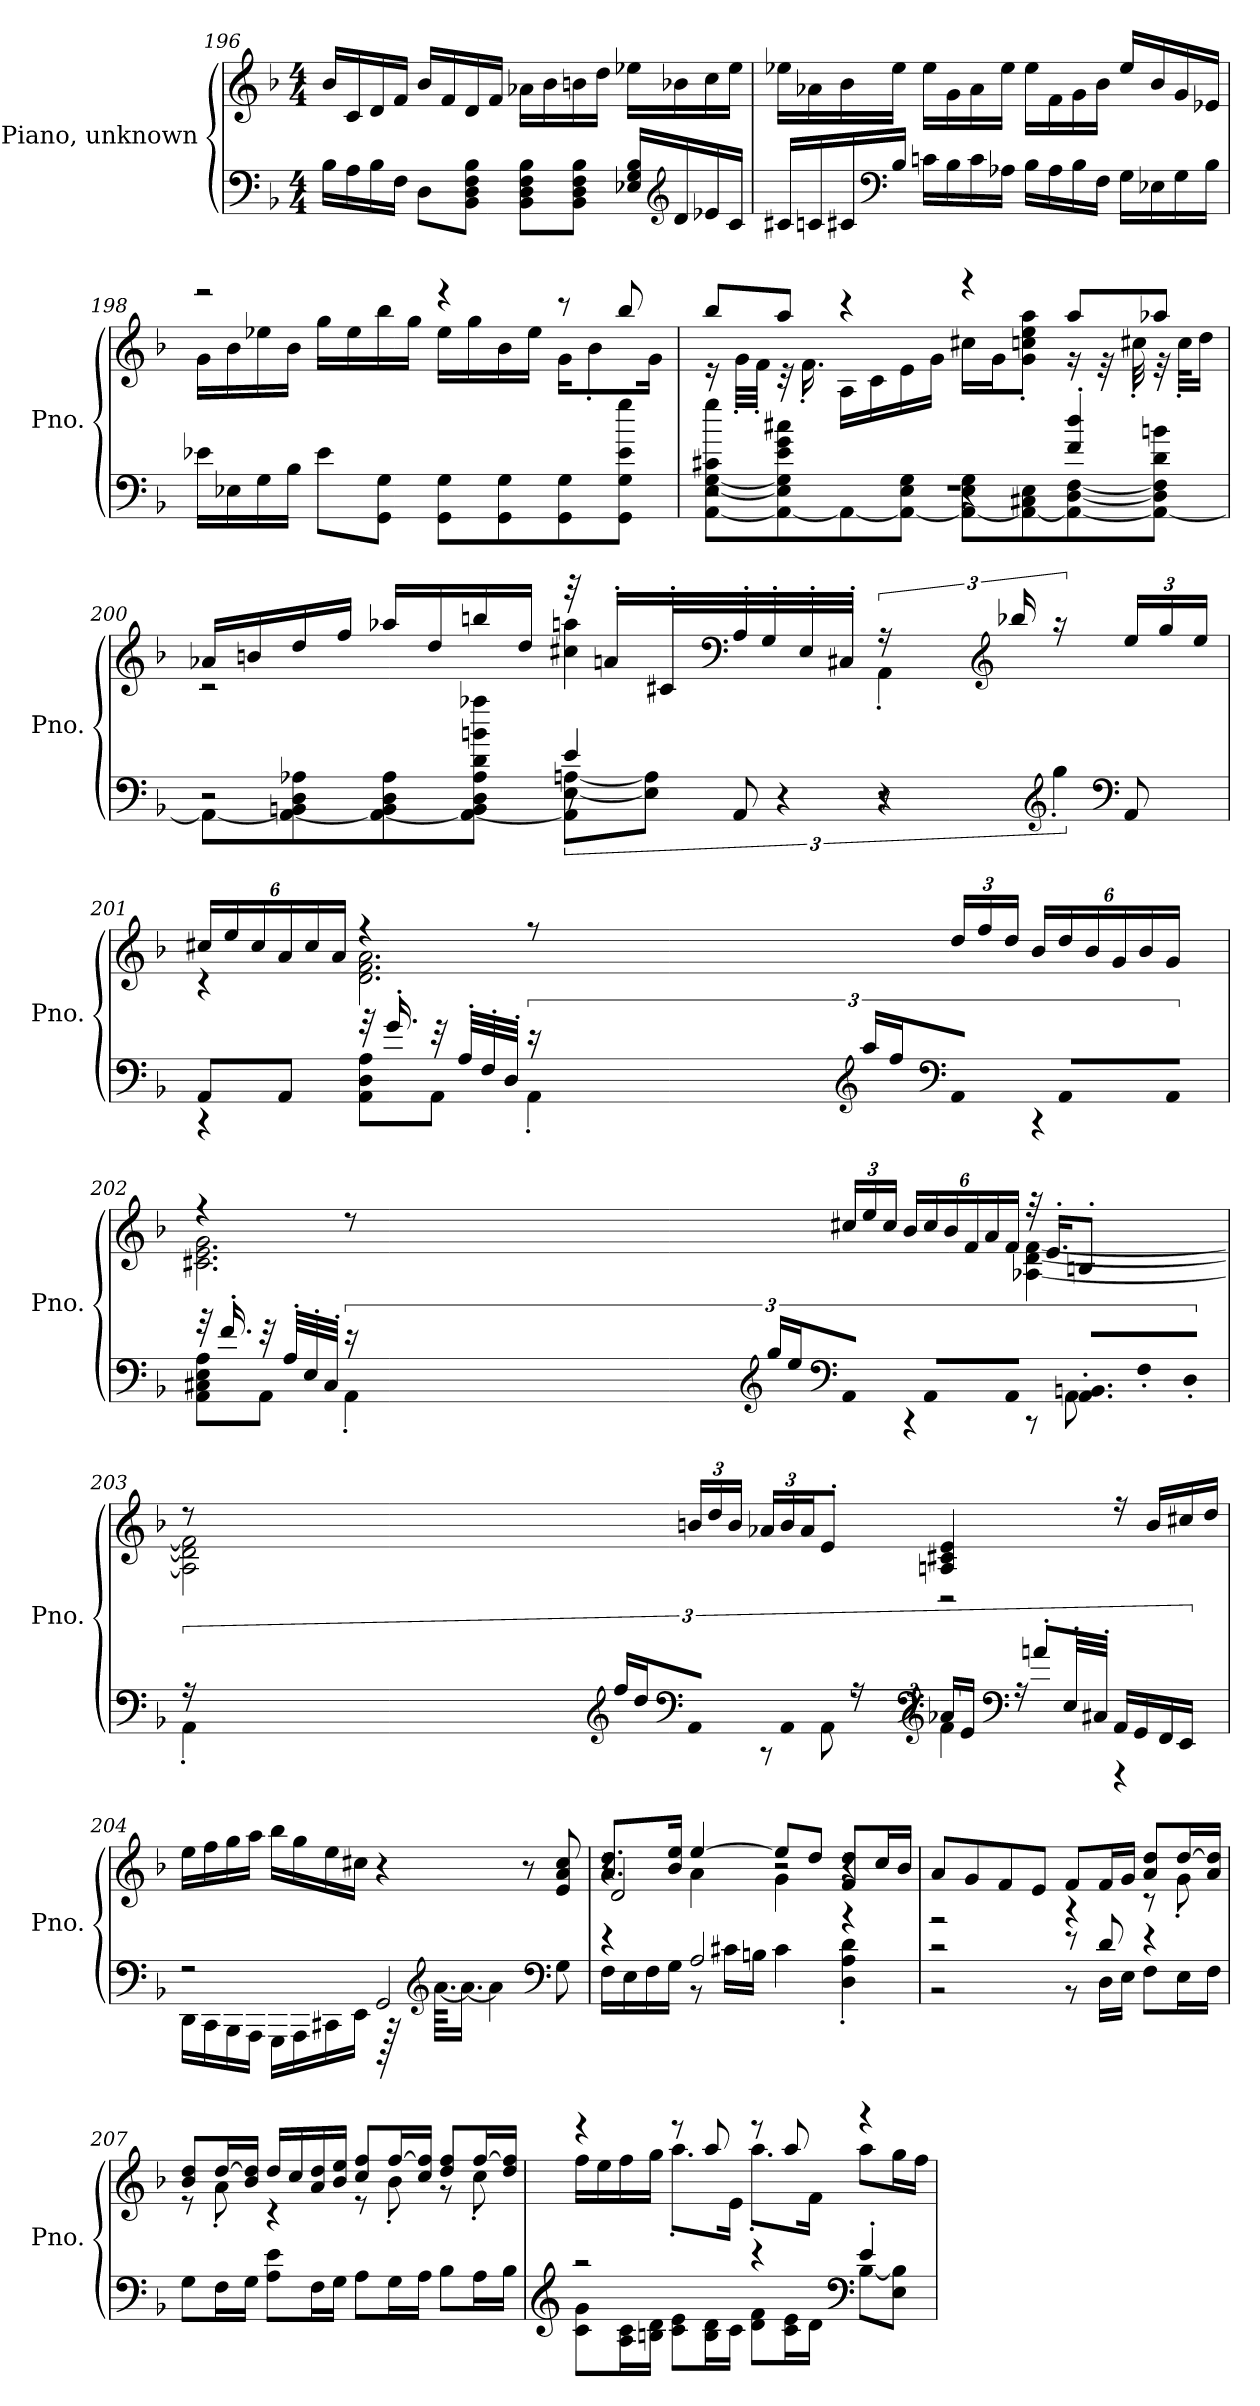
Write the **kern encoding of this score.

**kern	**kern
*part1	*part1
*staff2	*staff1
*I"Piano, unknown	*
*I'Pno.	*
!!LO:LB:g=z
*clefF4	*clefG2
*k[b-]	*k[b-]
*M4/4	*M4/4
=196	=196
16B-\LL	16b-/LL
16A\	16c/
16B-\	16d/
16F\JJ	16f/JJ
8D\L	16b-/LL
.	16f/
8BB-\ 8D\ 8F\ 8B-\J	16d/
.	16f/JJ
8BB-\ 8D\ 8F\ 8B-\L	16a-X\LL
.	16b-\
8BB-\ 8D\ 8F\ 8B-\J	16bn\
.	16dd\JJ
16E-X/ 16G/ 16B-/LL	16ee-X\LL
*clefG2	*
16d/	16b-X\
16e-X/	16cc\
16c/JJ	16ee-\JJ
=197	=197
16c#X/LL	16ee-X\LL
16cn/	16a-X\
16c#X/	16b-\
*clefF4	*
16B-/JJ	16ee-\JJ
16cn\LL	16ee-\LL
16B-\	16g\
16c\	16a-\
16A-X\JJ	16ee-\JJ
16B-\LL	16ee-\LL
16A-\	16f\
16B-\	16g\
16F\JJ	16b-\JJ
16G\LL	16ee-/LL
16E-X\	16b-/
16G\	16g/
16B-\JJ	16e-X/JJ
!!LO:LB:g=z
=198	=198
*	*^
16e-X\LL	2r	16g\LL
16E-X\	.	16b-\
16G\	.	16ee-X\
16B-\JJ	.	16b-\JJ
8e-\L	.	16gg\LL
.	.	16ee-\
8GG\ 8G\J	.	16bb-\
.	.	16gg\JJ
8GG\ 8G\L	4r	16ee-\LL
.	.	16gg\
8GG\ 8G\	.	16b-\
.	.	16ee-\JJ
8GG\ 8G\	8r	16g\KL
.	.	8b-'\
8GG\ 8G\ 8e-\ 8gg\J	8bb-/	.
.	.	16g\Jk
=199	=199	=199
*^	*	*
*	*^	*	*
1r	[8AA\ [8E\ [8G\ 8c#X\ 8gg\L	2r	8bb-/L	16r
.	.	.	.	32g'\LLL
.	.	.	.	32f'\JJJ
.	8AA\_ 8E\] 8G\] 8e\ 8g\ 8cc#X\	.	8aa/J	32r
.	.	.	.	16.f'\
.	8AA\_	.	4r	16A\LL
.	.	.	.	16c\
.	8AA\_ 8E\ 8G\J	.	.	16e\
.	.	.	.	16g\JJ
.	8AA\_ 8E\ 8G\L	4r	4r	16cc#X\LL
.	.	.	.	16g\J
.	8AA\_ 8C#X\ 8E\	.	.	8g\' 8ccn\' 8ee\' 8aa\'J
.	8AA\_ [8D\ [8F\	4f/' 4dd/'	8aa/L	16r
.	.	.	.	32r
.	.	.	.	32cc#X'\
.	8AA\_ 8D\] 8F\] 8d\ 8bn\J	.	8aa-X/J	32r
.	.	.	.	32cc#'\KLL
.	.	.	.	16dd\JJ
!!LO:PB:g=z	!!
=200	=200	=200	=200	=200
2r	8AA\L_	2r	16a-X/LL	2r
.	.	.	16bn/	.
.	8AA\_ 8BBn\ 8D\ 8A-X\	.	16dd/	.
.	.	.	16ff/JJ	.
.	8AA\_ 8BB\ 8D\ 8A-\	.	16aa-X/LL	.
.	.	.	16dd/	.
.	8AA\_ 8BB\ 8D\ 8A-\ 8d\ 8bn\ 8aa-X\J	.	16bbn/	.
.	.	.	16dd/JJ	.
4e/	12AA\] [12E\ [12An\L	8r	32r	4cc#X\ 4aan\
.	.	.	16an'/LL	.
.	12E\] 12A\]J	.	.	.
.	.	.	32c#X'/L	.
*	*	*	*clefF4	*
.	.	8AA/	32A'/	.
.	.	.	32G'/	.
.	6r	.	.	.
.	.	.	32E'/	.
.	.	.	32C#X'/JJJ	.
4r	.	8r	24r	4AA'\
*	*	*	*clefG2	*
.	.	.	24bb-X/	.
*clefG2	*	*	*	*
.	6gg'\	.	24r	.
*clefF4	*	*	*	*
*	*	*	*Xbrackettup	*
.	.	8AA/	24ee/LL	.
.	.	.	24gg/	.
.	.	.	24ee/JJ	.
*	*v	*v	*	*
!!LO:LB:g=z	!!
=201	=201	=201	=201
8AA/L	4r	24cc#X/LL	4r
.	.	24ee/	.
.	.	24cc#/	.
8AA/J	.	24a/	.
.	.	24cc#/	.
.	.	24a/JJ	.
32r	8AA\ 8D\ 8A\L	4r	2.d\ 2.f\ 2.a\
16.g'/	.	.	.
32r	8AA\J	.	.
32A'/LLL	.	.	.
32F'/	.	.	.
32D'/JJJ	.	.	.
24r	4AA'\	8r	.
*clefG2	*	*	*
24aa/LL	.	.	.
24ff/J	.	.	.
*clefF4	*	*	*
8AA/J	.	24dd/LL	.
.	.	24ff/	.
.	.	24dd/JJ	.
8AA/L	4r	24b-/LL	.
.	.	24dd/	.
.	.	24b-/	.
8AA/J	.	24g/	.
.	.	24b-/	.
.	.	24g/JJ	.
!!LO:LB:g=z	!!
=202	=202	=202	=202
32r	8AA\ 8C#X\ 8E\ 8A\L	4r	2.c#X\ 2.e\ 2.g\
16.f'/	.	.	.
32r	8AA\J	.	.
32A'/LLL	.	.	.
32E'/	.	.	.
32C#'/JJJ	.	.	.
24r	4AA'\	8r	.
*clefG2	*	*	*
24gg/LL	.	.	.
24ee/J	.	.	.
*clefF4	*	*	*
8AA/J	.	24cc#X/LL	.
.	.	24ee/	.
.	.	24cc#/JJ	.
8AA/L	4r	24b-/LL	.
.	.	24cc#/	.
.	.	24b-/	.
8AA/J	.	24f/	.
.	.	24a/	.
.	.	24f/JJ	.
8.AA/' 8.BBn/'L	8r	32r	[4A-X\ [4d\ [4f\
.	.	16.e'/KL	.
.	8AA\	8Bn'/J	.
32F'/LL	.	.	.
32D'/JJJ	.	.	.
!!LO:LB:g=z	!!
=203	=203	=203	=203
24r	4AA'\	8r	2A-\] 2d\] 2f\]
*clefG2	*	*	*
24ff/LL	.	.	.
24dd/J	.	.	.
*clefF4	*	*	*
8AA/J	.	24bn/LL	.
.	.	24dd/	.
.	.	24b/JJ	.
8AA/	8r	24a-X/LL	.
.	.	24b/	.
.	.	24a-/J	.
24r	8AA\	8e'/J	.
*clefG2	*	*	*
24a-X/LL	.	.	.
24e/JJ	.	.	.
*clefF4	*	*	*
16r	4AA\	4An/ 4c#X/ 4e/	2r
8an'/L	.	.	.
32E'/LL	.	.	.
32C#X'/JJJ	.	.	.
16AA/LL	4r	16r	.
16GG/	.	16b/LL	.
16FF/	.	16cc#X/	.
16EE/JJ	.	16dd/JJ	.
*	*	*v	*v
!!LO:LB:g=z
=204	=204	=204
2r	16DD\LL	16ee\LL
.	16CC\	16ff\
.	16BBB-\	16gg\
.	16AAA\JJ	16aa\JJ
.	16GGG\LL	16bb-\LL
.	16AAA\	16gg\
.	16CC#X\	16ee\
.	16EE\JJ	16cc#X\JJ
2GG/	128r	4r
*clefG2	*	*
.	[64.a\KKLL	.
.	16.a\JJ_	.
.	4a\]	.
.	.	8r
*clefF4	*	*
.	8G\	8e/ 8a/ 8cc#/
=205	=205	=205
*	*	*^
*	*	*	*^
4r	16F\LL	8.a/ 8.dd/L	4r	2d/
.	16E\	.	.	.
.	16F\	.	.	.
.	16G\JJ	16b-/ 16ee/Jk	.	.
2A/	8r	[4ee/	4a\	.
.	16c#X\LL	.	.	.
.	16Bn\JJ	.	.	.
.	4c#\	8ee/L]	4g\	2r
.	.	8dd/J	.	.
4r	4D\' 4A\' 4d\'	8f/ 8dd/L	4r	.
.	.	16cc/L	.	.
.	.	16b-/JJ	.	.
*	*	*	*v	*v
!!LO:LB:g=z
=206	=206	=206	=206
2r	2r	8a/L	2r
.	.	8g/	.
.	.	8f/	.
.	.	8e/J	.
8r	8r	8f/L	4r
8d/	16D\LL	16f/L	.
.	16E\JJ	16g/JJ	.
4r	8F\L	8a/ 8dd/L	8r
.	16E\L	[16dd/L	8g'\
.	16F\JJ	16a/ 16dd/]JJ	.
*v	*v	*	*
=207	=207	=207
8G\L	8b-/ 8dd/L	8r
16F\L	[16dd/L	8a'\
16G\JJ	16b-/ 16dd/]JJ	.
8A\ 8e\L	16dd/LL	4r
.	16cc/	.
16F\L	16a/ 16dd/	.
16G\JJ	16b-/ 16ee/JJ	.
8A\L	8cc/ 8ff/L	8r
16G\L	[16ff/L	8b-'\
16A\JJ	16cc/ 16ff/]JJ	.
8B-\L	8dd/ 8ff/L	8r
16A\L	[16ff/L	8cc'\
16B-\JJ	16dd/ 16ff/]JJ	.
!!LO:PB:g=z	!!
=208	=208	=208
*clefG2	*	*
*^	*	*
2r	8c\ 8g\L	4r	16ff\LL
.	.	.	16ee\
.	16A\ 16c\L	.	16ff\
.	16Bn\ 16d\JJ	.	16gg\JJ
.	8c\ 8e\L	8r	8.aa'\L
.	16B\ 16d\L	8aa/	.
.	16c\JJ	.	16e\Jk
4r	8d\ 8f\L	8r	8.aa'\L
.	16c\ 16e\L	8aa/	.
.	16d\JJ	.	16f\Jk
*clefF4	*	*	*
4e'/	[8B\L	4r	8aa\L
.	8E\ 8B\]J	.	16gg\L
.	.	.	16ff\JJ
*v	*v	*	*
*	*v	*v
=	=
*-	*-
